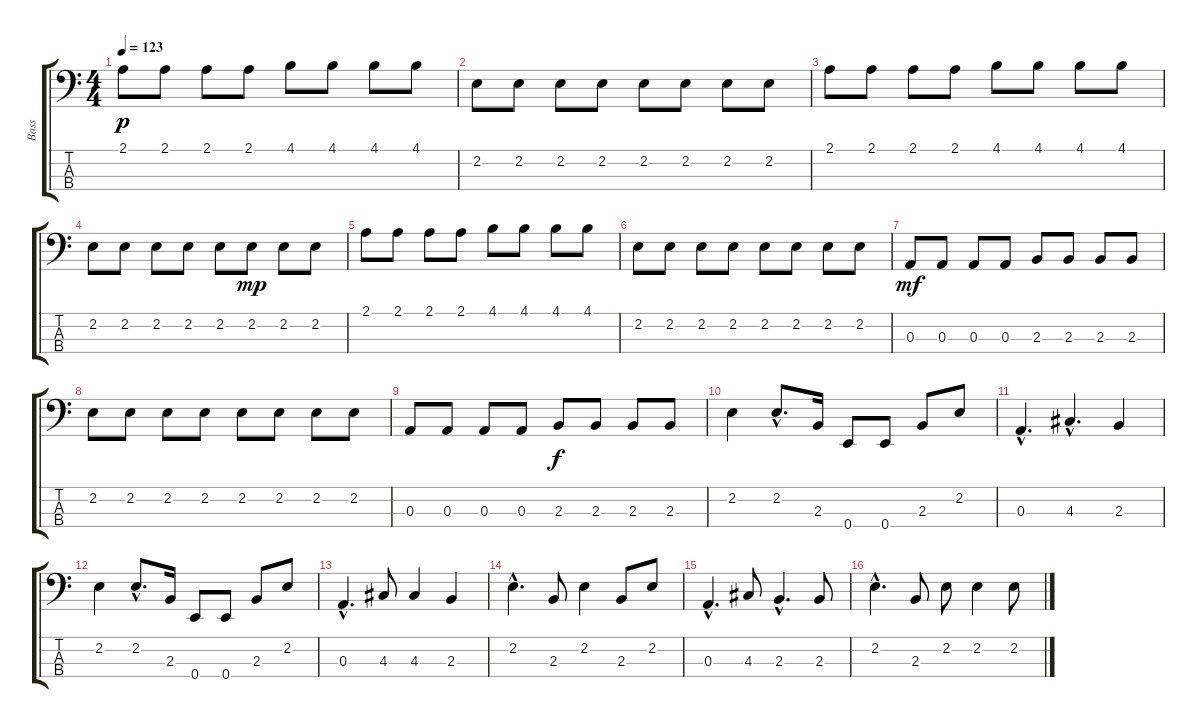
\track ("Bass" "Bass") {instrument electricbassfinger}
\staff {score tabs}
\tuning (G2 D2 A1 E1) {hide}
\ts (4 4)
\tempo 123
\clef f4
\ks c
2.1.8{dy p} 2.1.8 2.1.8 2.1.8 4.1.8 4.1.8 4.1.8 4.1.8 |
2.2.8 2.2.8 2.2.8 2.2.8 2.2.8 2.2.8 2.2.8 2.2.8 |
2.1.8 2.1.8 2.1.8 2.1.8 4.1.8 4.1.8 4.1.8 4.1.8 |
2.2.8 2.2.8 2.2.8 2.2.8 2.2.8 2.2.8{dy mp} 2.2.8 2.2.8 |
2.1.8 2.1.8 2.1.8 2.1.8 4.1.8 4.1.8 4.1.8 4.1.8 |
2.2.8 2.2.8 2.2.8 2.2.8 2.2.8 2.2.8 2.2.8 2.2.8 |
0.3.8{dy mf} 0.3.8 0.3.8 0.3.8 2.3.8 2.3.8 2.3.8 2.3.8 |
2.2.8 2.2.8 2.2.8 2.2.8 2.2.8 2.2.8 2.2.8 2.2.8 |
0.3.8 0.3.8 0.3.8 0.3.8 2.3.8{dy f} 2.3.8 2.3.8 2.3.8 |
2.2.4 2.2{hac}.8{d} 2.3.16 0.4.8 0.4.8 2.3.8 2.2.8 |
0.3{hac}.4{d} 4.3{hac}.4{d} 2.3.4 |
2.2.4 2.2{hac}.8{d} 2.3.16 0.4.8 0.4.8 2.3.8 2.2.8 |
0.3{hac}.4{d} 4.3.8 4.3.4 2.3.4 |
2.2{hac}.4{d} 2.3.8 2.2.4 2.3.8 2.2.8 |
0.3{hac}.4{d} 4.3.8 2.3{hac}.4{d} 2.3.8 |
2.2{hac}.4{d} 2.3.8 2.2.8 2.2.4 2.2.8
